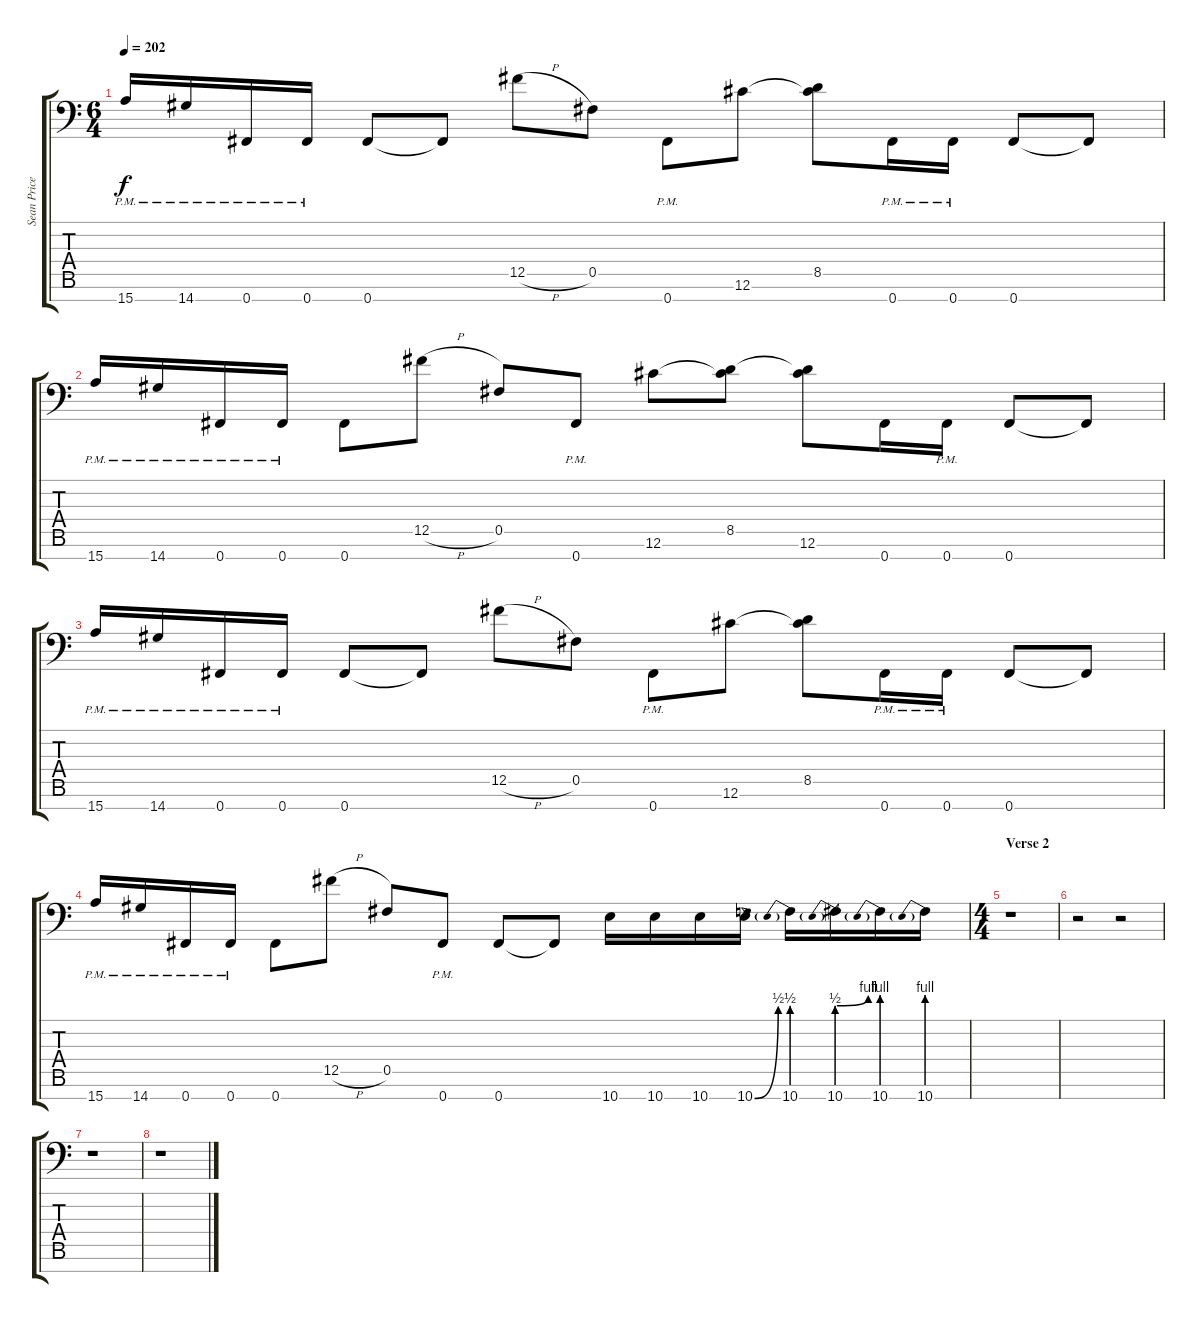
\track ("Sean Price" "Sean Price") {instrument distortionguitar}
\staff {score tabs}
\tuning (Db4 Ab3 E3 B2 Gb2 Db2 Gb1) {hide}
\ts (6 4)
\tempo 202
\clef f4
\ks c
15.7{pm}.16{dy f} 14.7{pm}.16 0.7{pm}.16 0.7{pm}.16 0.7.8 0.7{t}.8 12.5{h}.8 0.5.8 0.7{pm}.8 12.6.8 (8.5 12.6{t}).8 0.7{pm}.16 0.7{pm}.16 0.7.8 0.7{t}.8 |
15.7{pm}.16 14.7{pm}.16 0.7{pm}.16 0.7{pm}.16 0.7.8 12.5{h}.8 0.5.8 0.7{pm}.8 12.6.8 (8.5 12.6{t}).8 (8.5{t} 12.6).8 0.7.16 0.7{pm}.16 0.7.8 0.7{t}.8 |
15.7{pm}.16 14.7{pm}.16 0.7{pm}.16 0.7{pm}.16 0.7.8 0.7{t}.8 12.5{h}.8 0.5.8 0.7{pm}.8 12.6.8 (8.5 12.6{t}).8 0.7{pm}.16 0.7{pm}.16 0.7.8 0.7{t}.8 |
15.7{pm}.16 14.7{pm}.16 0.7{pm}.16 0.7{pm}.16 0.7.8 12.5{h}.8 0.5.8 0.7{pm}.8 0.7.8 0.7{t}.8 10.7.16 10.7.16 10.7.16 10.7{be (bend 0 0 60 2)}.16 10.7{be (prebend 0 2 60 2)}.16 10.7{be (prebendbend 0 2 60 4)}.16 10.7{be (prebend 0 4 60 4)}.16 10.7{be (prebend 0 4 60 4)}.16 |
\ts (4 4)
\section ("" "Verse 2")
r.1 |
r.2 r.2 |
r.1 |
r.1
